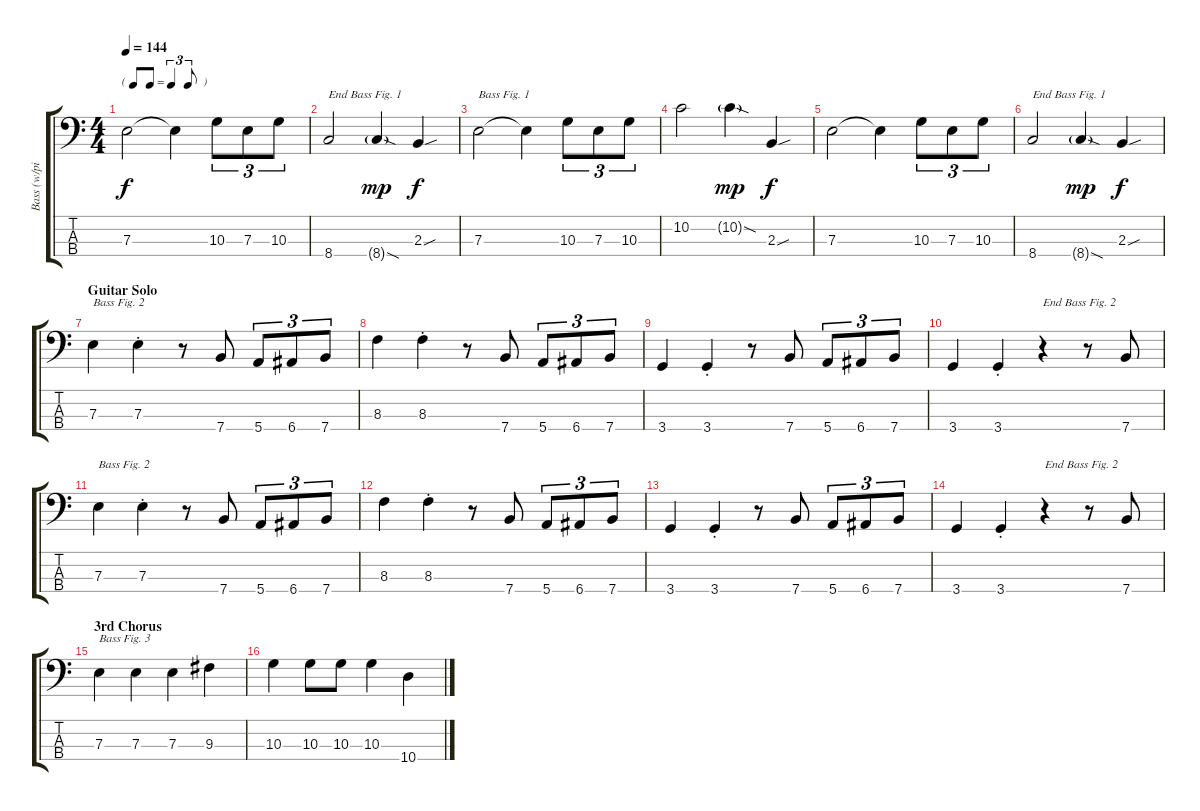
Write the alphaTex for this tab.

\track ("Bass (w/pick)" "Bass (w/pi") {instrument electricbasspick}
\staff {score tabs}
\tuning (G2 D2 A1 E1) {hide}
\ts (4 4)
\tf triplet8th
\tempo 144
\clef f4
\ks c
7.3.2{dy f} 7.3{t}.4 10.3.8{tu (3 2)} 7.3.8{tu (3 2)} 10.3.8{tu (3 2)} |
8.4.2{txt "End Bass Fig. 1"} 8.4{sod g}.4{dy mp} 2.3{sou}.4{dy f} |
7.3.2{txt "Bass Fig. 1"} 7.3{t}.4 10.3.8{tu (3 2)} 7.3.8{tu (3 2)} 10.3.8{tu (3 2)} |
10.2.2 10.2{sod g}.4{dy mp} 2.3{sou}.4{dy f} |
7.3.2 7.3{t}.4 10.3.8{tu (3 2)} 7.3.8{tu (3 2)} 10.3.8{tu (3 2)} |
8.4.2{txt "End Bass Fig. 1"} 8.4{sod g}.4{dy mp} 2.3{sou}.4{dy f} |
\section ("" "Guitar Solo")
7.3.4{txt "Bass Fig. 2"} 7.3{st}.4 r.8 7.4.8 5.4.8{tu (3 2)} 6.4.8{tu (3 2)} 7.4.8{tu (3 2)} |
8.3.4 8.3{st}.4 r.8 7.4.8 5.4.8{tu (3 2)} 6.4.8{tu (3 2)} 7.4.8{tu (3 2)} |
3.4.4 3.4{st}.4 r.8 7.4.8 5.4.8{tu (3 2)} 6.4.8{tu (3 2)} 7.4.8{tu (3 2)} |
3.4.4 3.4{st}.4 r.4{txt "End Bass Fig. 2"} r.8 7.4.8 |
7.3.4{txt "Bass Fig. 2"} 7.3{st}.4 r.8 7.4.8 5.4.8{tu (3 2)} 6.4.8{tu (3 2)} 7.4.8{tu (3 2)} |
8.3.4 8.3{st}.4 r.8 7.4.8 5.4.8{tu (3 2)} 6.4.8{tu (3 2)} 7.4.8{tu (3 2)} |
3.4.4 3.4{st}.4 r.8 7.4.8 5.4.8{tu (3 2)} 6.4.8{tu (3 2)} 7.4.8{tu (3 2)} |
3.4.4 3.4{st}.4 r.4{txt "End Bass Fig. 2"} r.8 7.4.8 |
\section ("" "3rd Chorus")
7.3.4{txt "Bass Fig. 3"} 7.3.4 7.3.4 9.3.4 |
10.3.4 10.3.8 10.3.8 10.3.4 10.4.4
